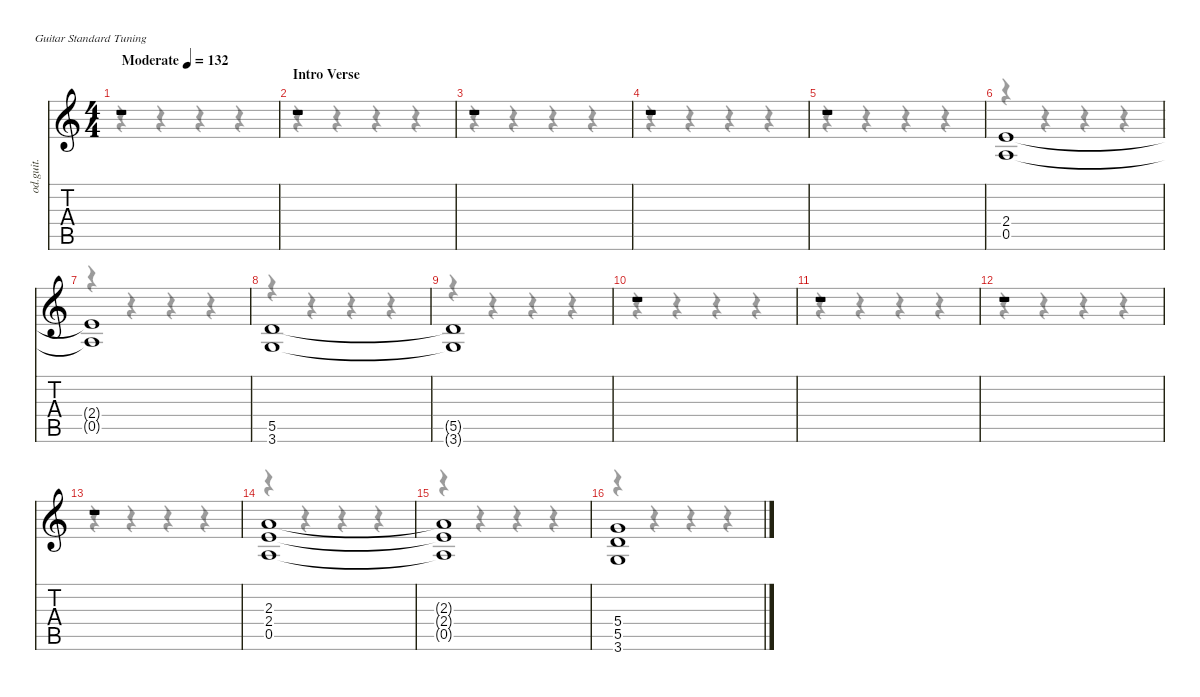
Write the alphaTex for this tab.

\defaultSystemsLayout 4
\hideDynamics
\bracketExtendMode nobrackets
\otherSystemsTrackNameOrientation horizontal
\track ("Gtr OD" "od.guit.") {instrument overdrivenguitar}
\staff {score tabs}
\tuning (E4 B3 G3 D3 A2 E2)
\voice
\ts (4 4)
\beaming (8 2 2 2 2)
\tempo (132 "Moderate")
\clef g2
\ks c
r.1{dy f instrument overdrivenguitar} |
\section ("" "Intro Verse")
r.1 |
r.1 |
r.1 |
r.1 |
(2.4 0.5).1 |
(2.4{t} 0.5{t}).1 |
(5.5 3.6).1 |
(5.5{t} 3.6{t}).1 |
r.1 |
r.1 |
r.1 |
r.1 |
(2.3 2.4 0.5).1 |
(2.3{t} 2.4{t} 0.5{t}).1 |
(5.4 5.5 3.6).1
\voice
\clef g2
\ottava regular
\simile none
\ks c
r.4{dy mf} r.4 r.4 r.4 |
r.4 r.4 r.4 r.4 |
r.4 r.4 r.4 r.4 |
r.4 r.4 r.4 r.4 |
r.4 r.4 r.4 r.4 |
r.4 r.4 r.4 r.4 |
r.4 r.4 r.4 r.4 |
r.4 r.4 r.4 r.4 |
r.4 r.4 r.4 r.4 |
r.4 r.4 r.4 r.4 |
r.4 r.4 r.4 r.4 |
r.4 r.4 r.4 r.4 |
r.4 r.4 r.4 r.4 |
r.4 r.4 r.4 r.4 |
r.4 r.4 r.4 r.4 |
r.4 r.4 r.4 r.4
